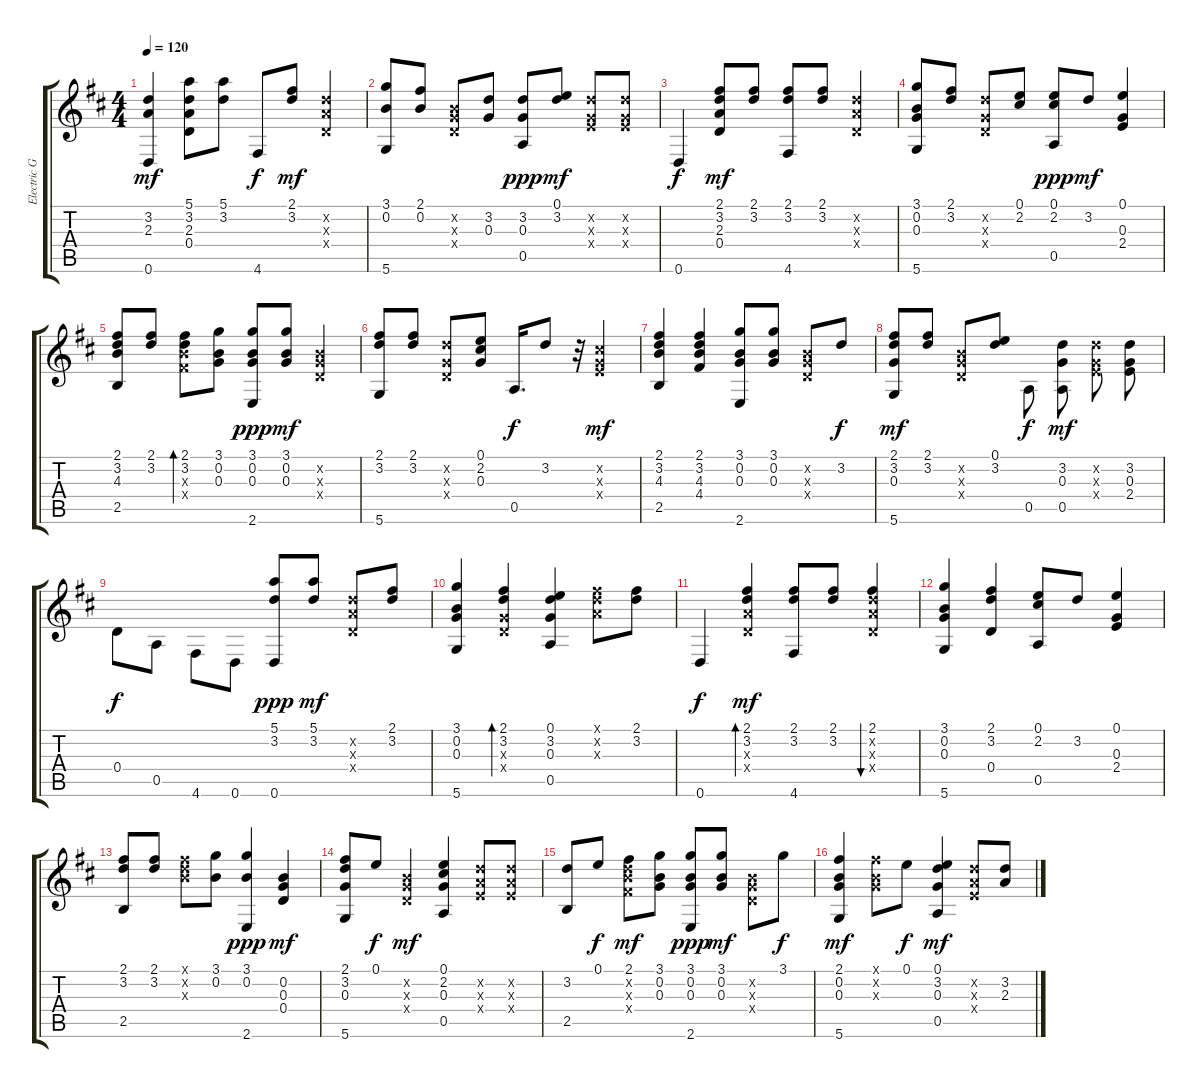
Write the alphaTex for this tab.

\track ("Electric Guitar" "Electric G") {instrument acousticguitarsteel}
\staff {score tabs}
\tuning (E4 B3 G3 D3 A2 D2) {hide}
\ts (4 4)
\tempo 120
\clef g2
\ks d
(3.2 2.3 0.6).4{dy mf beam Up beam split} (5.1 3.2 2.3 0.4).8 (5.1 3.2).8 4.6.8{dy f} (2.1 3.2).8{dy mf beam split} (3.2{x} 2.3{x} 0.4{x}).4{beam Up} |
(3.1 0.2 5.6).8 (2.1 0.2).8 (0.2{x} 0.3{x} 0.4{x}).8 (3.2 0.3).8 (3.2 0.3 0.5).8{dy ppp} (0.1 3.2).8{dy mf} (3.2{x} 0.3{x} 2.4{x}).8 (3.2{x} 0.3{x} 2.4{x}).8 |
0.6.4{dy f} (2.1 3.2 2.3 0.4).8{dy mf} (2.1 3.2).8 (2.1 3.2 4.6).8 (2.1 3.2).8{beam split} (3.2{x} 2.3{x} 0.4{x}).4{beam Up} |
(3.1 0.2 0.3 5.6).8 (2.1 3.2).8 (3.2{x} 0.3{x} 0.4{x}).8 (0.1 2.2).8 (0.1 2.2 0.5).8{dy ppp} 3.2.8{dy mf beam split} (0.1 0.3 2.4).4{beam Up} |
(2.1 3.2 4.3 2.5).8 (2.1 3.2).8 (2.1 3.2 4.3{x} 4.4{x}).8{bd 60} (3.1 0.2 0.3).8 (3.1 0.2 0.3 2.6).8{dy ppp} (3.1 0.2 0.3).8{dy mf beam split} (0.2{x} 0.3{x} 0.4{x}).4{beam Up} |
(2.1 3.2 5.6).8 (2.1 3.2).8 (3.2{x} 0.3{x} 0.4{x}).8 (0.1 2.2 0.3).8 0.5.16{d dy f} 3.2.8 r.32{beam split} (2.2{x} 0.3{x} 2.4{x}).4{dy mf beam Up} |
(2.1 3.2 4.3 2.5).4{beam Up beam split} (2.1 3.2 4.3 4.4).4{beam Up beam split} (3.1 0.2 0.3 2.6).8 (3.1 0.2 0.3).8 (0.2{x} 0.3{x} 0.4{x}).8 3.2.8{dy f} |
(2.1 3.2 0.3 5.6).8{dy mf} (2.1 3.2).8 (0.2{x} 0.3{x} 0.4{x}).8 (0.1 3.2).8{beam split} 0.5.8{dy f beam Down beam split} (3.2 0.3 0.5).8{dy mf beam Down beam split} (3.2{x} 0.3{x} 2.4{x}).8{beam Down beam split} (3.2 0.3 2.4).8{beam Down} |
0.4.8{dy f beam Down} 0.5.8{beam Down} 4.6.8{beam Down} 0.6.8{beam Down beam split} (5.1 3.2 0.6).8{dy ppp} (5.1 3.2).8{dy mf} (3.2{x} 2.3{x} 0.4{x}).8 (2.1 3.2).8 |
(3.1 0.2 0.3 5.6).4{beam Up} (2.1 3.2 0.3{x} 0.4{x}).4{bd 60 beam Up beam split} (0.1 3.2 0.3 0.5).4{beam Up beam split} (2.1{x} 3.2{x} 2.3{x}).8 (2.1 3.2).8 |
0.6.4{dy f beam split} (2.1 3.2 2.3{x} 0.4{x}).4{bd 60 dy mf beam Up beam split} (2.1 3.2 4.6).8 (2.1 3.2).8{beam split} (2.1 3.2{x} 2.3{x} 0.4{x}).4{bu 60 beam Up} |
(3.1 0.2 0.3 5.6).4{beam Up beam split} (2.1 3.2 0.4).4 (0.1 2.2 0.5).8 3.2.8{beam split} (0.1 0.3 2.4).4{beam Up} |
(2.1 3.2 2.5).8 (2.1 3.2).8 (2.1{x} 3.2{x} 4.3{x}).8 (3.1 0.2).8{beam split} (3.1 0.2 2.6).4{dy ppp beam Up beam split} (0.2 0.3 0.4).4{dy mf beam Up} |
(2.1 3.2 0.3 5.6).8 0.1.8{dy f beam split} (0.2{x} 0.3{x} 0.4{x}).4{dy mf beam Up} (0.1 2.2 0.3 0.5).4{beam Up beam split} (3.2{x} 2.3{x} 2.4{x}).8 (3.2{x} 2.3{x} 2.4{x}).8 |
(3.2 2.5).8 0.1.8{dy f} (2.1 3.2{x} 4.3{x} 4.4{x}).8{dy mf} (3.1 0.2 0.3).8 (3.1 0.2 0.3 2.6).8{dy ppp} (3.1 0.2 0.3).8{dy mf} (0.2{x} 0.3{x} 0.4{x}).8 3.1.8{dy f} |
(2.1 0.2 0.3 5.6).4{dy mf beam Up beam split} (2.1{x} 0.2{x} 0.3{x}).8 0.1.8{dy f beam split} (0.1 3.2 0.3 0.5).4{dy mf beam Up beam split} (3.2{x} 2.3{x} 2.4{x}).8 (3.2 2.3).8
